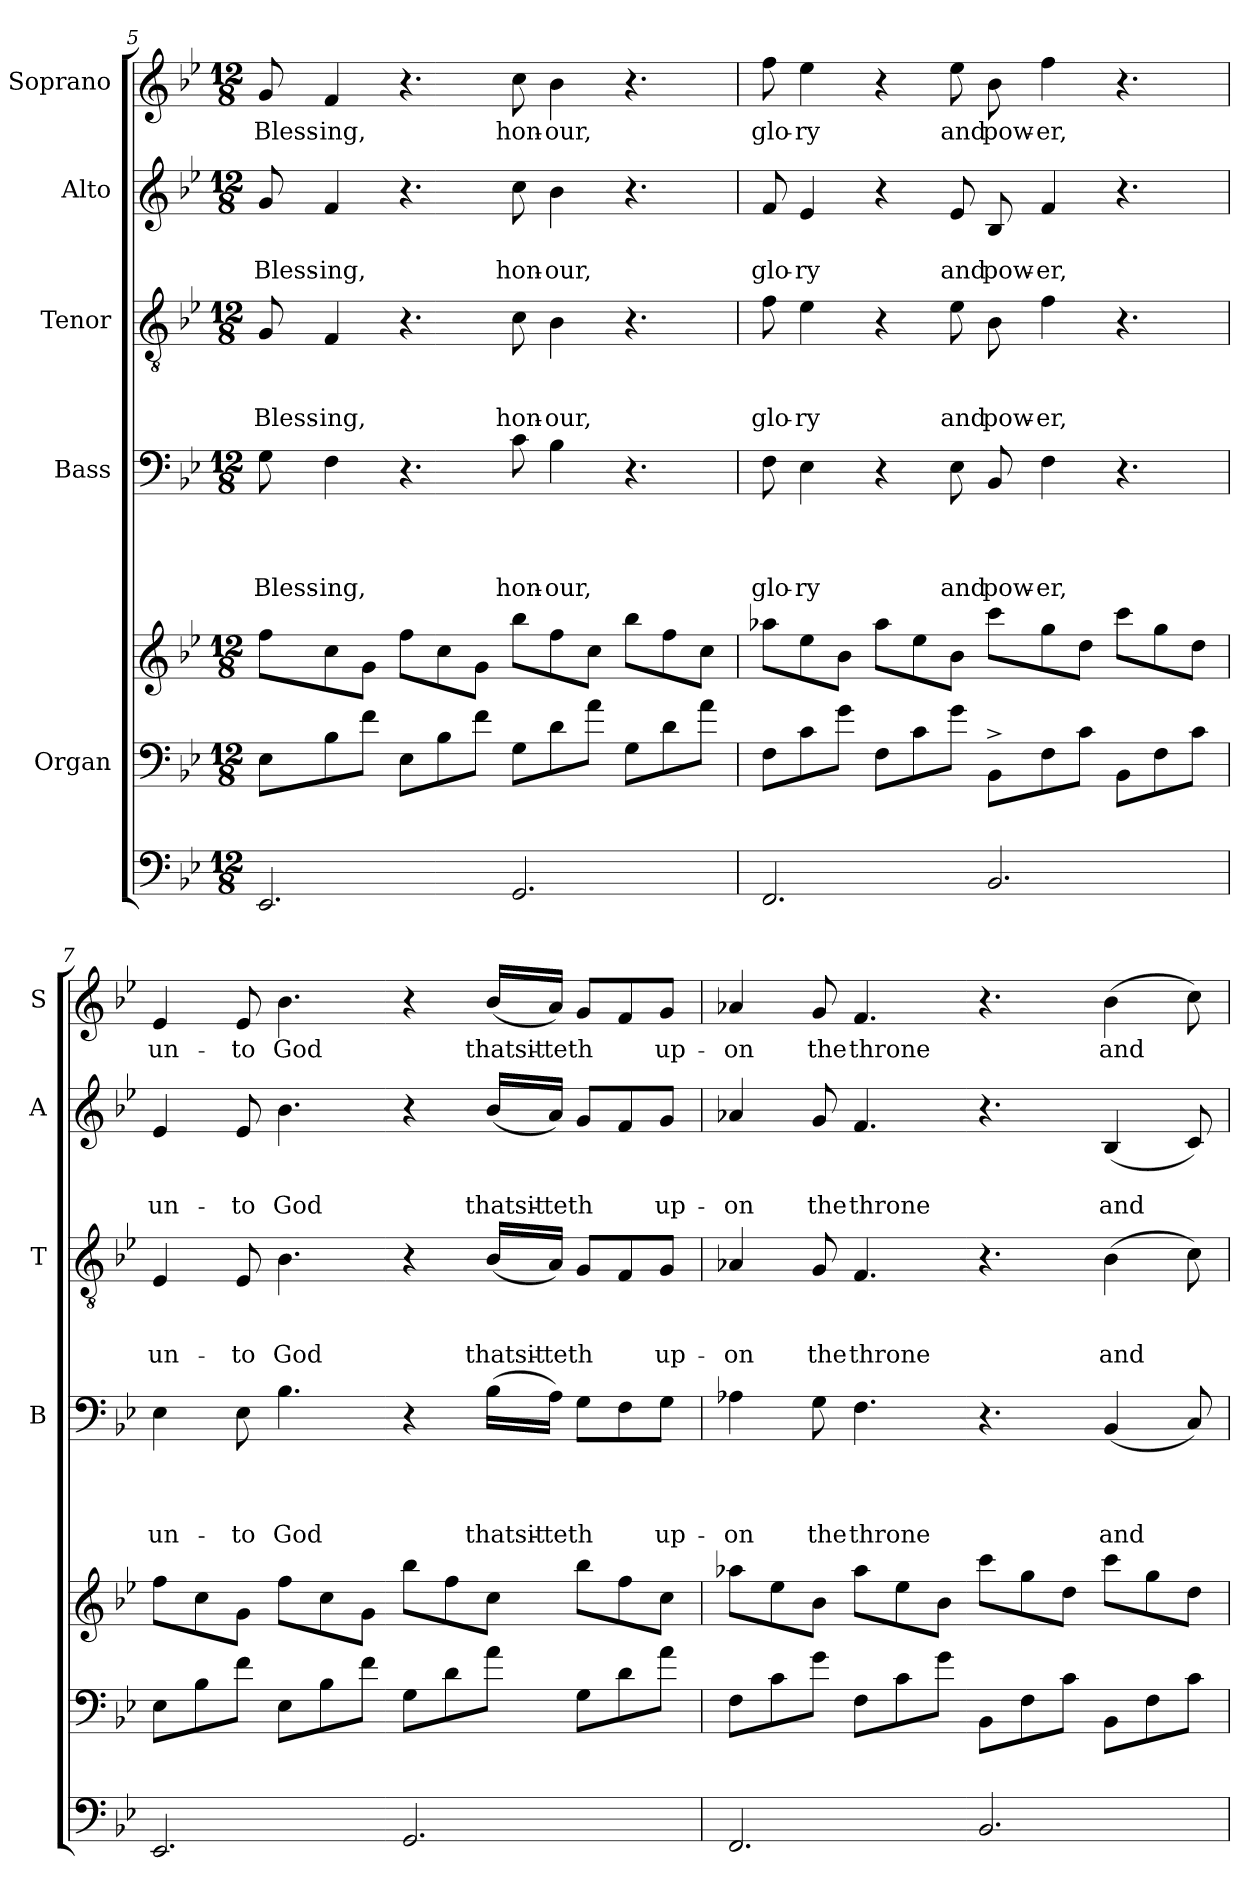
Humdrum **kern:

**kern	**kern	**kern	**kern	**text	**text	**text	**text	**kern	**text	**text	**text	**kern	**text	**text	**kern	**text
*part6	*part5	*part5	*part4	*part4	*part4	*part4	*part4	*part3	*part3	*part3	*part3	*part2	*part2	*part2	*part1	*part1
*staff7	*staff6	*staff5	*staff4	*staff4	*staff4	*staff4	*staff4	*staff3	*staff3	*staff3	*staff3	*staff2	*staff2	*staff2	*staff1	*staff1
*	*I"Organ	*	*I"Bass	*	*	*	*	*I"Tenor	*	*	*	*I"Alto	*	*	*I"Soprano	*
*	*	*	*I'B	*	*	*	*	*I'T	*	*	*	*I'A	*	*	*I'S	*
*clefF4	*clefF4	*clefG2	*clefF4	*	*	*	*	*clefGv2	*	*	*	*clefG2	*	*	*clefG2	*
*k[b-e-]	*k[b-e-]	*k[b-e-]	*k[b-e-]	*	*	*	*	*k[b-e-]	*	*	*	*k[b-e-]	*	*	*k[b-e-]	*
*B-:	*B-:	*B-:	*B-:	*	*	*	*	*B-:	*	*	*	*B-:	*	*	*B-:	*
*M12/8	*M12/8	*M12/8	*M12/8	*	*	*	*	*M12/8	*	*	*	*M12/8	*	*	*M12/8	*
=5	=5	=5	=5	=5	=5	=5	=5	=5	=5	=5	=5	=5	=5	=5	=5	=5
!	!	!	!	!	!	!	!LO:LY:b	!	!	!	!LO:LY:b	!	!	!LO:LY:b	!	!LO:LY:b
2.EE-/	8E-\L	8ff\L	8G\	.	.	.	Bless-	8G/	.	.	Bless-	8g/	.	Bless-	8g/	Bless-
!	!	!	!	!	!	!	!LO:LY:b:rj	!	!	!	!LO:LY:b:rj	!	!	!LO:LY:b:rj	!	!LO:LY:b:rj
.	8B-\	8cc\	4F\	.	.	.	-ing,	4F/	.	.	-ing,	4f/	.	-ing,	4f/	-ing,
.	8f\J	8g\J	.	.	.	.	.	.	.	.	.	.	.	.	.	.
.	8E-\L	8ff\L	4.r	.	.	.	.	4.r	.	.	.	4.r	.	.	4.r	.
.	8B-\	8cc\	.	.	.	.	.	.	.	.	.	.	.	.	.	.
.	8f\J	8g\J	.	.	.	.	.	.	.	.	.	.	.	.	.	.
!	!	!	!	!	!	!	!LO:LY:b	!	!	!	!LO:LY:b	!	!	!LO:LY:b	!	!LO:LY:b
2.GG/	8G\L	8bb-\L	8c\	.	.	.	hon-	8c\	.	.	hon-	8cc\	.	hon-	8cc\	hon-
!	!	!	!	!	!	!	!LO:LY:b:rj	!	!	!	!LO:LY:b:rj	!	!	!LO:LY:b:rj	!	!LO:LY:b:rj
.	8d\	8ff\	4B-\	.	.	.	-our,	4B-\	.	.	-our,	4b-\	.	-our,	4b-\	-our,
.	8a\J	8cc\J	.	.	.	.	.	.	.	.	.	.	.	.	.	.
.	8G\L	8bb-\L	4.r	.	.	.	.	4.r	.	.	.	4.r	.	.	4.r	.
.	8d\	8ff\	.	.	.	.	.	.	.	.	.	.	.	.	.	.
.	8a\J	8cc\J	.	.	.	.	.	.	.	.	.	.	.	.	.	.
=6	=6	=6	=6	=6	=6	=6	=6	=6	=6	=6	=6	=6	=6	=6	=6	=6
!	!	!	!	!	!	!	!LO:LY:b	!	!	!	!LO:LY:b	!	!	!LO:LY:b	!	!LO:LY:b
2.FF/	8F\L	8aa-X\L	8F\	.	.	.	glo-	8f\	.	.	glo-	8f/	.	glo-	8ff\	glo-
!	!	!	!	!	!	!	!LO:LY:b:rj	!	!	!	!LO:LY:b:rj	!	!	!LO:LY:b:rj	!	!LO:LY:b:rj
.	8c\	8ee-\	4E-\	.	.	.	-ry	4e-\	.	.	-ry	4e-/	.	-ry	4ee-\	-ry
.	8g\J	8b-\J	.	.	.	.	.	.	.	.	.	.	.	.	.	.
.	8F\L	8aa-\L	4r	.	.	.	.	4r	.	.	.	4r	.	.	4r	.
.	8c\	8ee-\	.	.	.	.	.	.	.	.	.	.	.	.	.	.
!	!	!	!	!	!	!	!LO:LY:b	!	!	!	!LO:LY:b	!	!	!LO:LY:b	!	!LO:LY:b
.	8g\J	8b-\J	8E-\	.	.	.	and	8e-\	.	.	and	8e-/	.	and	8ee-\	and
!	!	!	!	!	!	!	!LO:LY:b	!	!	!	!LO:LY:b	!	!	!LO:LY:b	!	!LO:LY:b
2.BB-/	8BB-^>\L	8ccc\L	8BB-/	.	.	.	pow-	8B-\	.	.	pow-	8B-/	.	pow-	8b-\	pow-
!	!	!	!	!	!	!	!LO:LY:b:rj	!	!	!	!LO:LY:b:rj	!	!	!LO:LY:b:rj	!	!LO:LY:b:rj
.	8F\	8gg\	4F\	.	.	.	-er,	4f\	.	.	-er,	4f/	.	-er,	4ff\	-er,
.	8c\J	8dd\J	.	.	.	.	.	.	.	.	.	.	.	.	.	.
.	8BB-\L	8ccc\L	4.r	.	.	.	.	4.r	.	.	.	4.r	.	.	4.r	.
.	8F\	8gg\	.	.	.	.	.	.	.	.	.	.	.	.	.	.
.	8c\J	8dd\J	.	.	.	.	.	.	.	.	.	.	.	.	.	.
!!LO:PB:g=z
=7	=7	=7	=7	=7	=7	=7	=7	=7	=7	=7	=7	=7	=7	=7	=7	=7
!	!	!	!	!	!	!	!LO:LY:b	!	!	!	!LO:LY:b	!	!	!LO:LY:b	!	!LO:LY:b
2.EE-/	8E-\L	8ff\L	4E-\	.	.	.	un-	4E-/	.	.	un-	4e-/	.	un-	4e-/	un-
.	8B-\	8cc\	.	.	.	.	.	.	.	.	.	.	.	.	.	.
!	!	!	!	!	!	!	!LO:LY:b	!	!	!	!LO:LY:b	!	!	!LO:LY:b	!	!LO:LY:b
.	8f\J	8g\J	8E-\	.	.	.	-to	8E-/	.	.	-to	8e-/	.	-to	8e-/	-to
!	!	!	!	!	!	!	!LO:LY:b	!	!	!	!LO:LY:b	!	!	!LO:LY:b	!	!LO:LY:b
.	8E-\L	8ff\L	4.B-\	.	.	.	God	4.B-\	.	.	God	4.b-\	.	God	4.b-\	God
.	8B-\	8cc\	.	.	.	.	.	.	.	.	.	.	.	.	.	.
.	8f\J	8g\J	.	.	.	.	.	.	.	.	.	.	.	.	.	.
2.GG/	8G\L	8bb-\L	4r	.	.	.	.	4r	.	.	.	4r	.	.	4r	.
.	8d\	8ff\	.	.	.	.	.	.	.	.	.	.	.	.	.	.
!	!	!	!	!	!	!	!LO:LY:b	!	!	!	!LO:LY:b	!	!	!LO:LY:b	!	!LO:LY:b
.	8a\J	8cc\J	(>16B-\LL	.	.	.	thatsit-	(<16B-/LL	.	.	thatsit-	(<16b-/LL	.	thatsit-	(<16b-/LL	thatsit-
!	!	!	!	!	!	!	!LO:LY:b	!	!	!	!LO:LY:b	!	!	!LO:LY:b	!	!LO:LY:b
.	.	.	16A\JJ)	.	.	.	-teth	16A/JJ)	.	.	-teth	16a/JJ)	.	-teth	16a/JJ)	-teth
.	8G\L	8bb-\L	8G\L	.	.	.	.	8G/L	.	.	.	8g/L	.	.	8g/L	.
.	8d\	8ff\	8F\	.	.	.	.	8F/	.	.	.	8f/	.	.	8f/	.
!	!	!	!	!	!	!	!LO:LY:b	!	!	!	!LO:LY:b	!	!	!LO:LY:b	!	!LO:LY:b
.	8a\J	8cc\J	8G\J	.	.	.	up-	8G/J	.	.	up-	8g/J	.	up-	8g/J	up-
=8	=8	=8	=8	=8	=8	=8	=8	=8	=8	=8	=8	=8	=8	=8	=8	=8
!	!	!	!	!	!	!	!LO:LY:b	!	!	!	!LO:LY:b	!	!	!LO:LY:b	!	!LO:LY:b
2.FF/	8F\L	8aa-X\L	4A-X\	.	.	.	-on	4A-X/	.	.	-on	4a-X/	.	-on	4a-X/	-on
.	8c\	8ee-\	.	.	.	.	.	.	.	.	.	.	.	.	.	.
!	!	!	!	!	!	!	!LO:LY:b	!	!	!	!LO:LY:b	!	!	!LO:LY:b	!	!LO:LY:b
.	8g\J	8b-\J	8G\	.	.	.	the	8G/	.	.	the	8g/	.	the	8g/	the
!	!	!	!	!	!	!	!LO:LY:b	!	!	!	!LO:LY:b	!	!	!LO:LY:b	!	!LO:LY:b
.	8F\L	8aa-\L	4.F\	.	.	.	throne	4.F/	.	.	throne	4.f/	.	throne	4.f/	throne
.	8c\	8ee-\	.	.	.	.	.	.	.	.	.	.	.	.	.	.
.	8g\J	8b-\J	.	.	.	.	.	.	.	.	.	.	.	.	.	.
2.BB-/	8BB-\L	8ccc\L	4.r	.	.	.	.	4.r	.	.	.	4.r	.	.	4.r	.
.	8F\	8gg\	.	.	.	.	.	.	.	.	.	.	.	.	.	.
.	8c\J	8dd\J	.	.	.	.	.	.	.	.	.	.	.	.	.	.
!	!	!	!	!	!	!	!LO:LY:b	!	!	!	!LO:LY:b	!	!	!LO:LY:b	!	!LO:LY:b
.	8BB-\L	8ccc\L	(<4BB-/	.	.	.	and	(>4B-\	.	.	and	(4B-/	.	and	(>4b-\	and
.	8F\	8gg\	.	.	.	.	.	.	.	.	.	.	.	.	.	.
.	8c\J	8dd\J	8C/)	.	.	.	.	8c\)	.	.	.	8c/)	.	.	8cc\)	.
=	=	=	=	=	=	=	=	=	=	=	=	=	=	=	=	=
*-	*-	*-	*-	*-	*-	*-	*-	*-	*-	*-	*-	*-	*-	*-	*-	*-
